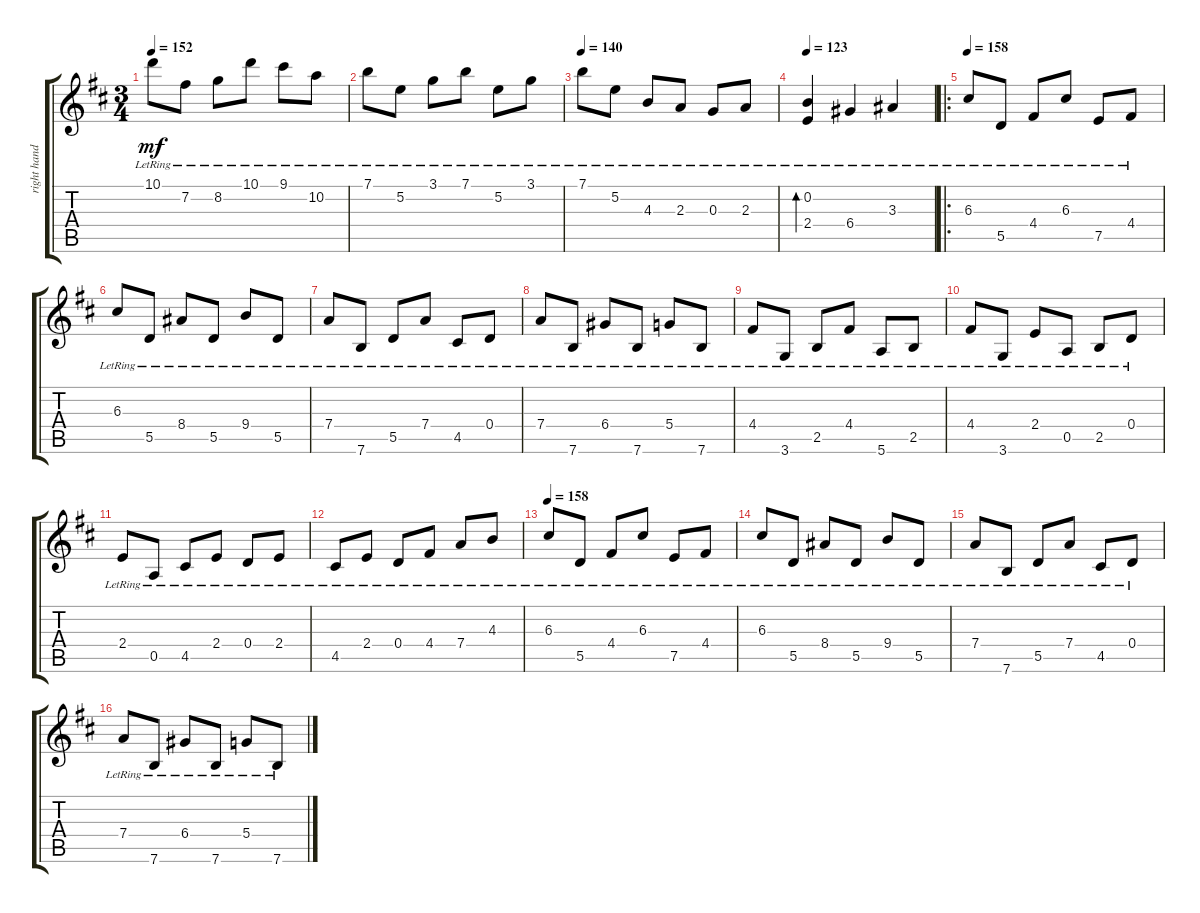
\track ("right hand" "right hand") {instrument acousticgrandpiano}
\staff {score tabs}
\tuning (E5 B4 G4 D4 A3 E3) {hide}
\ts (3 4)
\tempo 152
\clef g2
\ks d
10.1{lr}.8{dy mf} 7.2{lr}.8 8.2{lr}.8 10.1{lr}.8 9.1{lr}.8 10.2{lr}.8 |
7.1{lr}.8 5.2{lr}.8 3.1{lr}.8 7.1{lr}.8 5.2{lr}.8 3.1{lr}.8 |
\tempo 140
7.1{lr}.8 5.2{lr}.8 4.3{lr}.8 2.3{lr}.8 0.3{lr}.8 2.3{lr}.8 |
\tempo 123
(0.2{lr} 2.4{lr}).4{bd 480} 6.4{lr}.4 3.3{lr}.4 |
\ro
\tempo 158
6.3{lr}.8 5.5{lr}.8 4.4{lr}.8 6.3{lr}.8 7.5{lr}.8 4.4{lr}.8 |
6.3{lr}.8 5.5{lr}.8 8.4{lr}.8 5.5{lr}.8 9.4{lr}.8 5.5{lr}.8 |
7.4{lr}.8 7.6{lr}.8 5.5{lr}.8 7.4{lr}.8 4.5{lr}.8 0.4{lr}.8 |
7.4{lr}.8 7.6{lr}.8 6.4{lr}.8 7.6{lr}.8 5.4{lr}.8 7.6{lr}.8 |
4.4{lr}.8 3.6{lr}.8 2.5{lr}.8 4.4{lr}.8 5.6{lr}.8 2.5{lr}.8 |
4.4{lr}.8 3.6{lr}.8 2.4{lr}.8 0.5{lr}.8 2.5{lr}.8 0.4{lr}.8 |
2.4{lr}.8 0.5{lr}.8 4.5{lr}.8 2.4{lr}.8 0.4{lr}.8 2.4{lr}.8 |
4.5{lr}.8 2.4{lr}.8 0.4{lr}.8 4.4{lr}.8 7.4{lr}.8 4.3{lr}.8 |
\tempo 158
6.3{lr}.8 5.5{lr}.8 4.4{lr}.8 6.3{lr}.8 7.5{lr}.8 4.4{lr}.8 |
6.3{lr}.8 5.5{lr}.8 8.4{lr}.8 5.5{lr}.8 9.4{lr}.8 5.5{lr}.8 |
7.4{lr}.8 7.6{lr}.8 5.5{lr}.8 7.4{lr}.8 4.5{lr}.8 0.4{lr}.8 |
7.4{lr}.8 7.6{lr}.8 6.4{lr}.8 7.6{lr}.8 5.4{lr}.8 7.6{lr}.8
